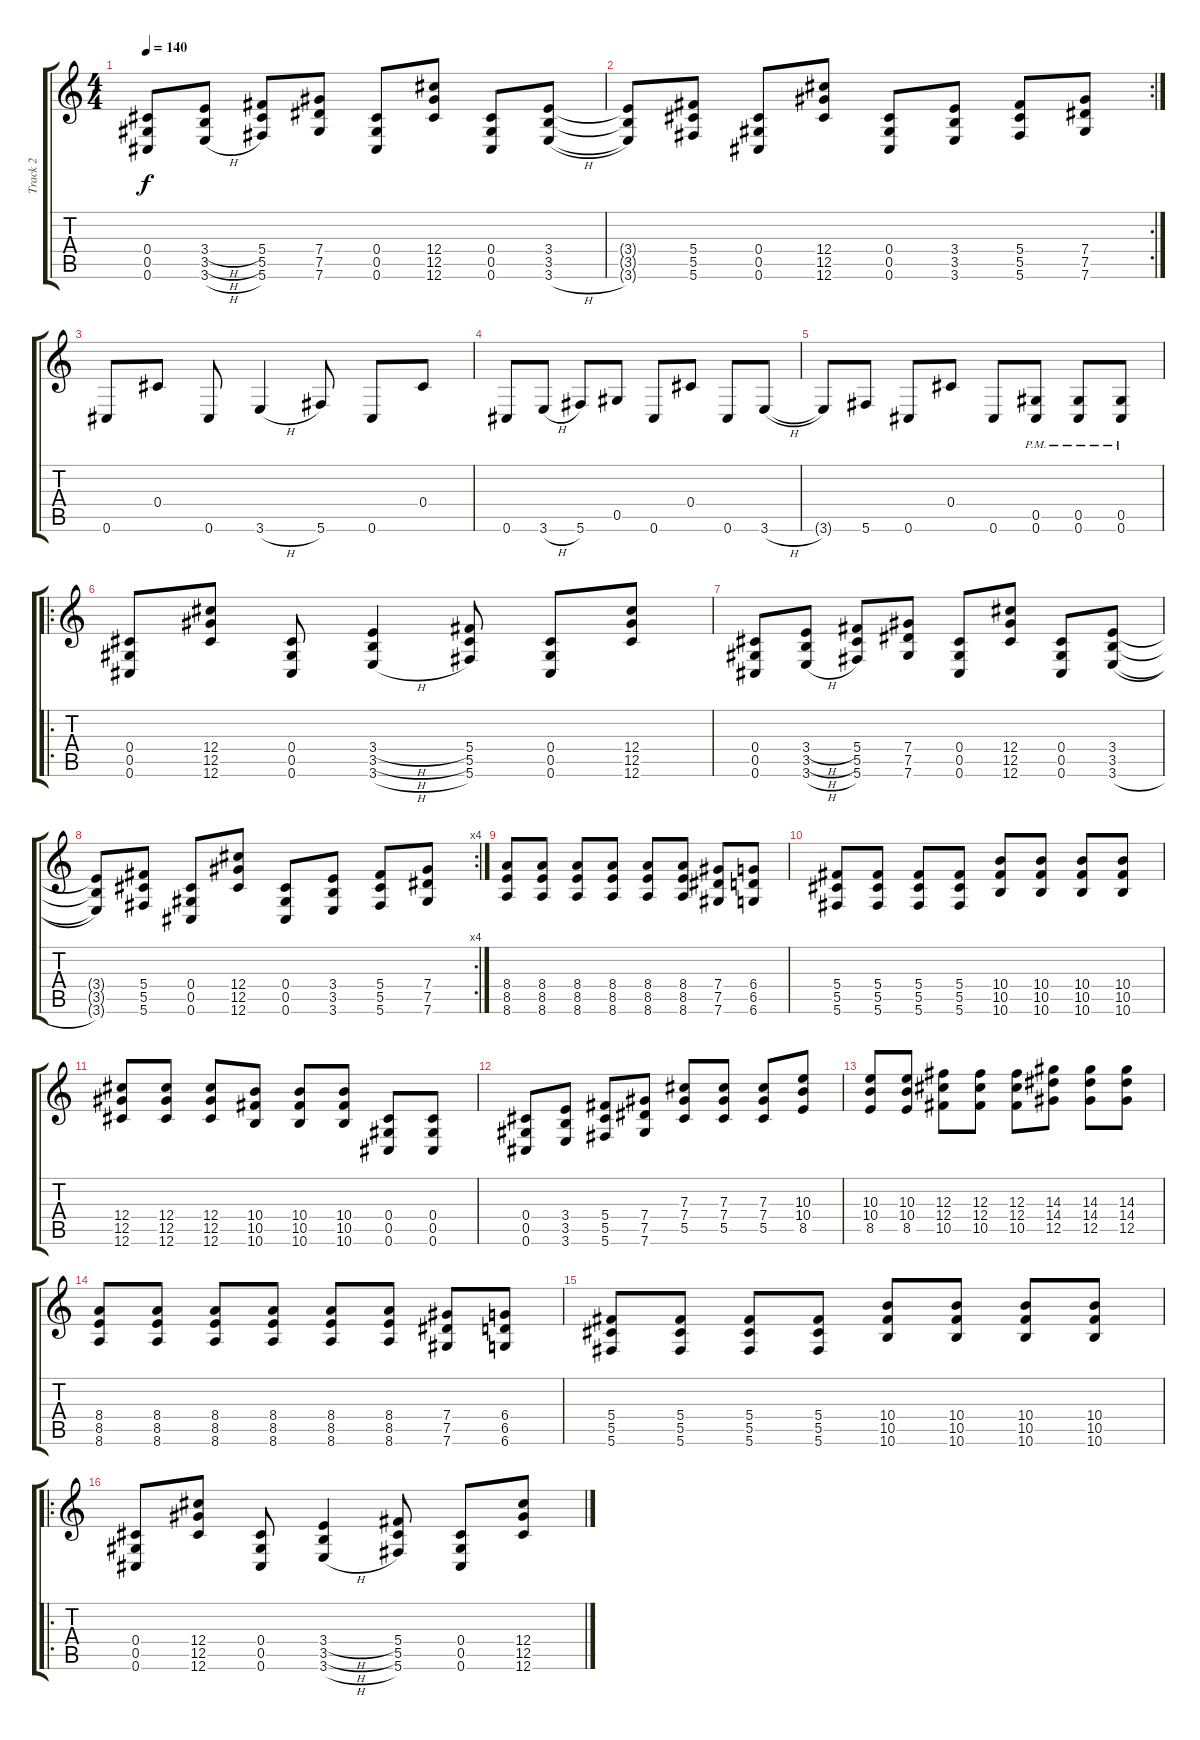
\track ("Track 2" "Track 2") {instrument distortionguitar}
\staff {score tabs}
\tuning (Eb4 Bb3 Gb3 Db3 Ab2 Db2) {hide}
\ts (4 4)
\tempo 140
\clef g2
\ks c
(0.4 0.5 0.6).8{dy f} (3.4{h} 3.5{h} 3.6{h}).8 (5.4 5.5 5.6).8 (7.4 7.5 7.6).8 (0.4 0.5 0.6).8 (12.4 12.5 12.6).8 (0.4 0.5 0.6).8 (3.4 3.5 3.6{h}).8 |
\rc 2
(3.4{t} 3.5{t} 3.6{t}).8 (5.4 5.5 5.6).8 (0.4 0.5 0.6).8 (12.4 12.5 12.6).8 (0.4 0.5 0.6).8 (3.4 3.5 3.6).8 (5.4 5.5 5.6).8 (7.4 7.5 7.6).8 |
0.6.8{instrument acousticguitarsteel} 0.4.8 0.6.8 3.6{h}.4 5.6.8 0.6.8 0.4.8 |
0.6.8 3.6{h}.8 5.6.8 0.5.8 0.6.8 0.4.8 0.6.8 3.6{h}.8 |
3.6{t}.8 5.6.8 0.6.8 0.4.8 0.6.8 (0.5{pm} 0.6{pm}).8{instrument distortionguitar} (0.5{pm} 0.6{pm}).8 (0.5{pm} 0.6{pm}).8 |
\ro
(0.4 0.5 0.6).8 (12.4 12.5 12.6).8 (0.4 0.5 0.6).8 (3.4{h} 3.5{h} 3.6{h}).4 (5.4 5.5 5.6).8 (0.4 0.5 0.6).8 (12.4 12.5 12.6).8 |
(0.4 0.5 0.6).8 (3.4{h} 3.5{h} 3.6{h}).8 (5.4 5.5 5.6).8 (7.4 7.5 7.6).8 (0.4 0.5 0.6).8 (12.4 12.5 12.6).8 (0.4 0.5 0.6).8 (3.4 3.5 3.6{h}).8 |
\rc 4
(3.4{t} 3.5{t} 3.6{t}).8 (5.4 5.5 5.6).8 (0.4 0.5 0.6).8 (12.4 12.5 12.6).8 (0.4 0.5 0.6).8 (3.4 3.5 3.6).8 (5.4 5.5 5.6).8 (7.4 7.5 7.6).8 |
(8.4 8.5 8.6).8 (8.4 8.5 8.6).8 (8.4 8.5 8.6).8 (8.4 8.5 8.6).8 (8.4 8.5 8.6).8 (8.4 8.5 8.6).8 (7.4 7.5 7.6).8 (6.4 6.5 6.6).8 |
(5.4 5.5 5.6).8 (5.4 5.5 5.6).8 (5.4 5.5 5.6).8 (5.4 5.5 5.6).8 (10.4 10.5 10.6).8 (10.4 10.5 10.6).8 (10.4 10.5 10.6).8 (10.4 10.5 10.6).8 |
(12.4 12.5 12.6).8 (12.4 12.5 12.6).8 (12.4 12.5 12.6).8 (10.4 10.5 10.6).8 (10.4 10.5 10.6).8 (10.4 10.5 10.6).8 (0.4 0.5 0.6).8 (0.4 0.5 0.6).8 |
(0.4 0.5 0.6).8 (3.4 3.5 3.6).8 (5.4 5.5 5.6).8 (7.4 7.5 7.6).8 (7.3 7.4 5.5).8 (7.3 7.4 5.5).8 (7.3 7.4 5.5).8 (10.3 10.4 8.5).8 |
(10.3 10.4 8.5).8 (10.3 10.4 8.5).8 (12.3 12.4 10.5).8 (12.3 12.4 10.5).8 (12.3 12.4 10.5).8 (14.3 14.4 12.5).8 (14.3 14.4 12.5).8 (14.3 14.4 12.5).8 |
(8.4 8.5 8.6).8 (8.4 8.5 8.6).8 (8.4 8.5 8.6).8 (8.4 8.5 8.6).8 (8.4 8.5 8.6).8 (8.4 8.5 8.6).8 (7.4 7.5 7.6).8 (6.4 6.5 6.6).8 |
(5.4 5.5 5.6).8 (5.4 5.5 5.6).8 (5.4 5.5 5.6).8 (5.4 5.5 5.6).8 (10.4 10.5 10.6).8 (10.4 10.5 10.6).8 (10.4 10.5 10.6).8 (10.4 10.5 10.6).8 |
\ro
(0.4 0.5 0.6).8 (12.4 12.5 12.6).8 (0.4 0.5 0.6).8 (3.4{h} 3.5{h} 3.6{h}).4 (5.4 5.5 5.6).8 (0.4 0.5 0.6).8 (12.4 12.5 12.6).8
